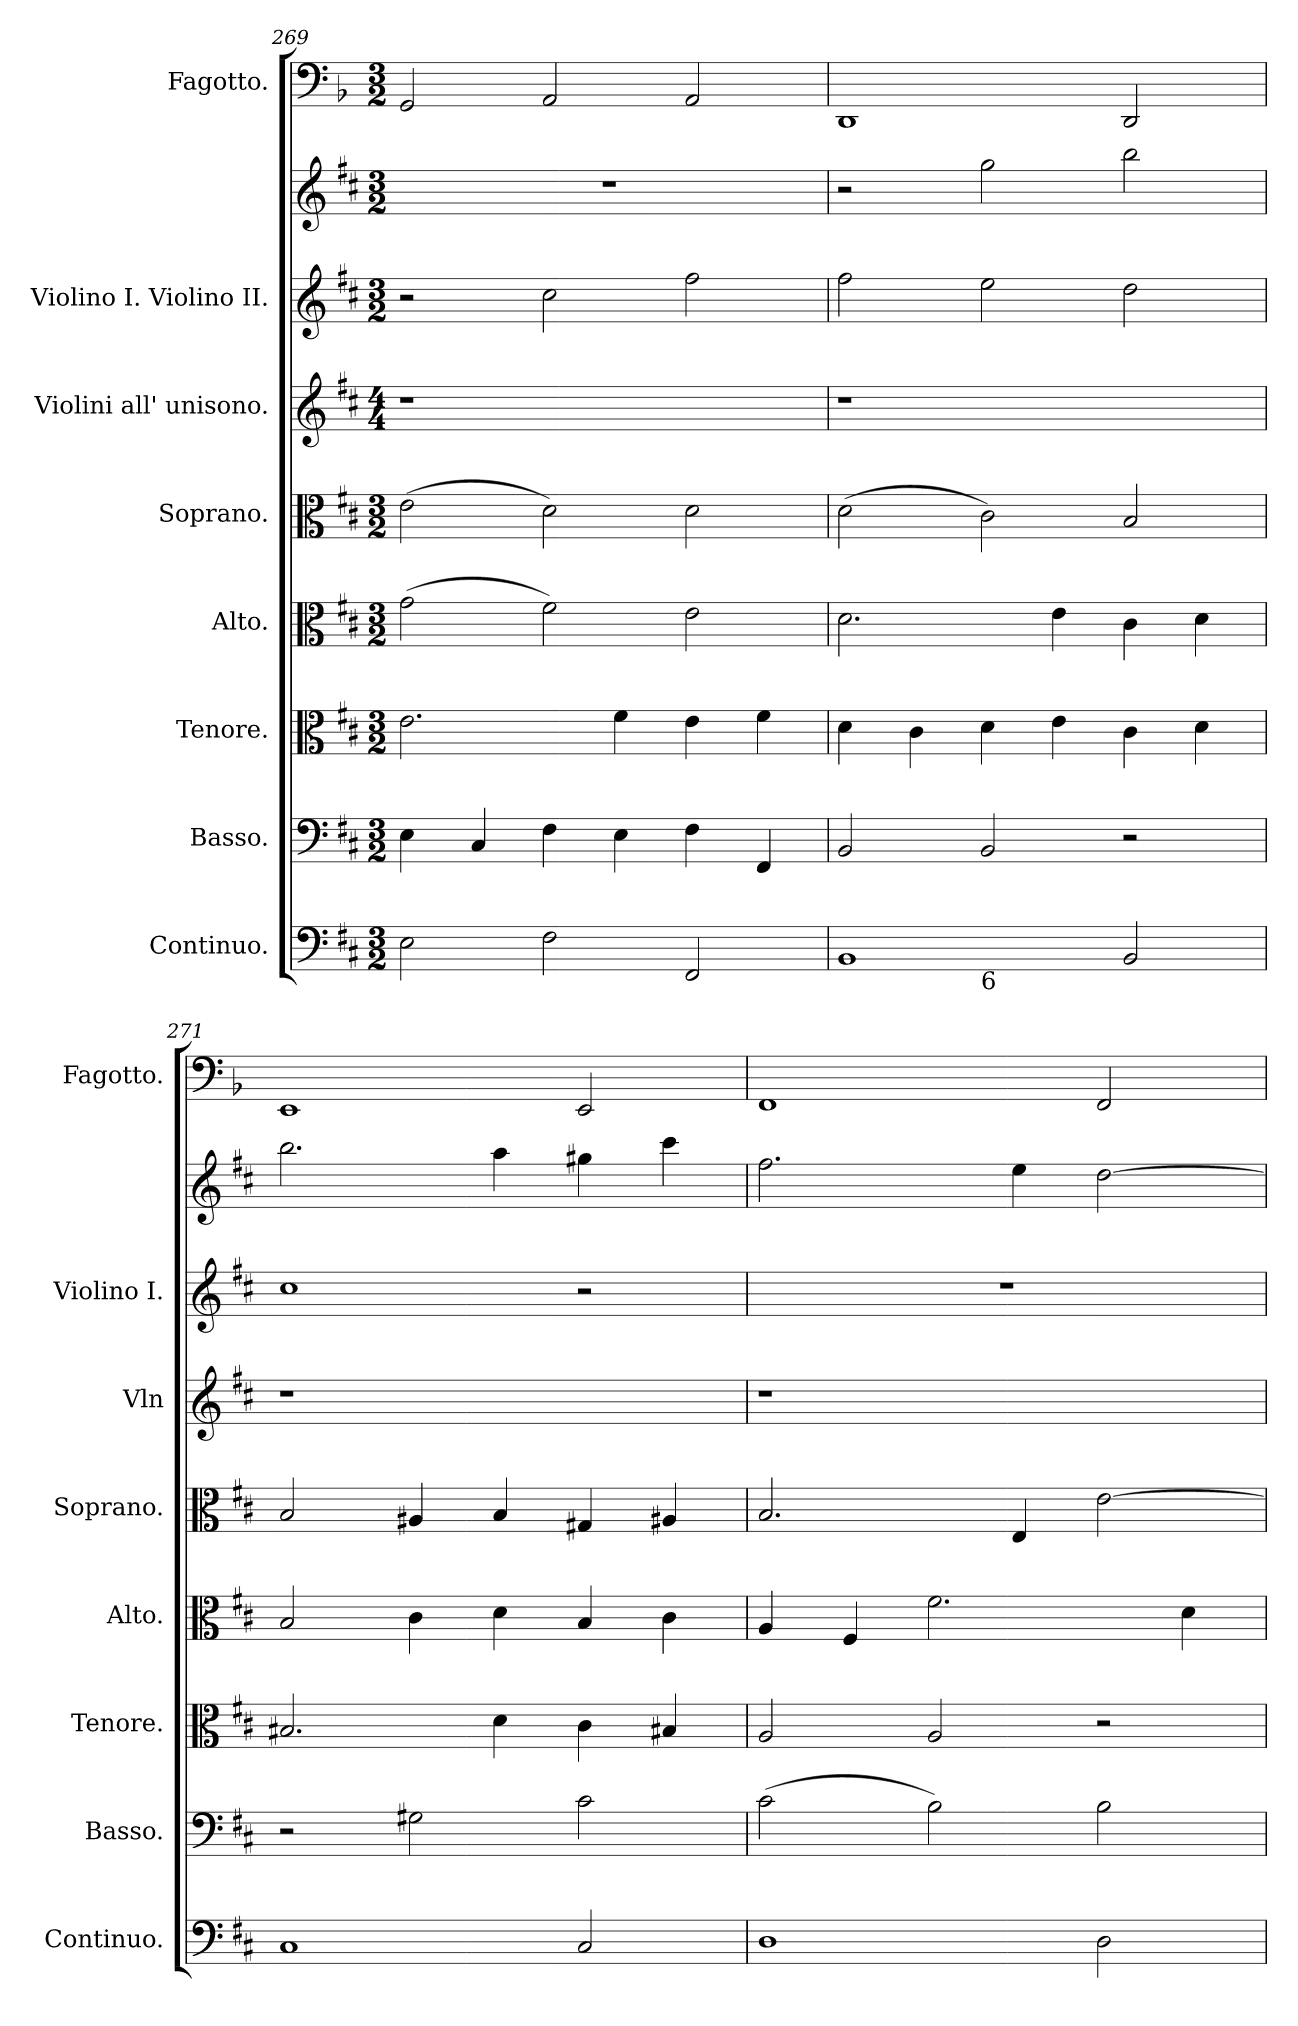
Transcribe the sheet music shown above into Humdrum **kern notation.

**kern	**kern	**kern	**kern	**kern	**kern	**kern	**kern	**kern
*part8	*part7	*part6	*part5	*part4	*part3	*part2	*part2	*part1
*staff9	*staff8	*staff7	*staff6	*staff5	*staff4	*staff3	*staff2	*staff1
*I"Continuo.	*I"Basso.	*I"Tenore.	*I"Alto.	*I"Soprano.	*I"Violini all' unisono.	*I"Violino I. Violino II.	*	*I"Fagotto.
*I'Continuo.	*I'Basso.	*I'Tenore.	*I'Alto.	*I'Soprano.	*I'Vln	*I'Violino I.	*	*I'Fagotto.
*clefF4	*clefF4	*clefC3	*clefC3	*clefC3	*clefG2	*clefG2	*clefG2	*clefF4
*	*	*	*	*	*	*	*	*ITrd2c3
*k[f#c#]	*k[f#c#]	*k[f#c#]	*k[f#c#]	*k[f#c#]	*k[f#c#]	*k[f#c#]	*k[f#c#]	*k[f#c#]
*D:	*D:	*D:	*D:	*D:	*D:	*D:	*D:	*D:
*M3/2	*M3/2	*M3/2	*M3/2	*M3/2	*M4/4	*M3/2	*M3/2	*M3/2
=269	=269	=269	=269	=269	=269	=269	=269	=269
2E\	4E\	2.e\	(>2g\	(>2e\	1r	2r	1.r	2EE/
.	4C#/	.	.	.	.	.	.	.
2F#\	4F#\	.	2f#\)	2d\)	.	2cc#\	.	2FF#/
.	4E\	4f#\	.	.	.	.	.	.
2FF#/	4F#\	4e\	2e\	2d\	2ryy	2ff#\	.	2FF#/
.	4FF#/	4f#\	.	.	.	.	.	.
=270!	=270!	=270!	=270!	=270!	=270!	=270!	=270!	=270!
*^	*	*	*	*	*	*	*	*
1BB	2ryy	2BB/	4d\	2.d\	(>2d\	1r	2ff#\	2r	1BBB
.	.	.	4c#\	.	.	.	.	.	.
!	!LO:TX:b:t=6	!	!	!	!	!	!	!	!
.	1ryy	2BB/	4d\	.	2c#\)	.	2ee\	2gg\	.
.	.	.	4e\	4e\	.	.	.	.	.
2BB/	.	2r	4c#\	4c#\	2B/	2ryy	2dd\	2bb\	2BBB/
.	.	.	4d\	4d\	.	.	.	.	.
*v	*v	*	*	*	*	*	*	*	*
!!LO:PB:g=z
=271!	=271!	=271!	=271!	=271!	=271!	=271!	=271!	=271!
1C#	2r	2.B#X/	2B/	2B/	1r	1cc#	2.bb\	1CC#
.	2G#X\	.	4c#\	4A#X/	.	.	.	.
.	.	4d\	4d\	4B/	.	.	4aa\	.
2C#/	2c#\	4c#\	4B/	4G#X/	2ryy	2r	4gg#X\	2CC#/
.	.	4B#X/	4c#\	4A#X/	.	.	4ccc#\	.
=272!	=272!	=272!	=272!	=272!	=272!	=272!	=272!	=272!
1D	(>2c#\	2A/	4A/	2.B/	1r	1.r	2.ff#\	1DD
.	.	.	4F#/	.	.	.	.	.
.	2B\)	2A/	2.f#\	.	.	.	.	.
.	.	.	.	4E/	.	.	4ee\	.
2D\	2B\	2r	.	[>2e\	2ryy	.	[>2dd\	2DD/
.	.	.	4d\	.	.	.	.	.
=!	=!	=!	=!	=!	=!	=!	=!	=!
*-	*-	*-	*-	*-	*-	*-	*-	*-
